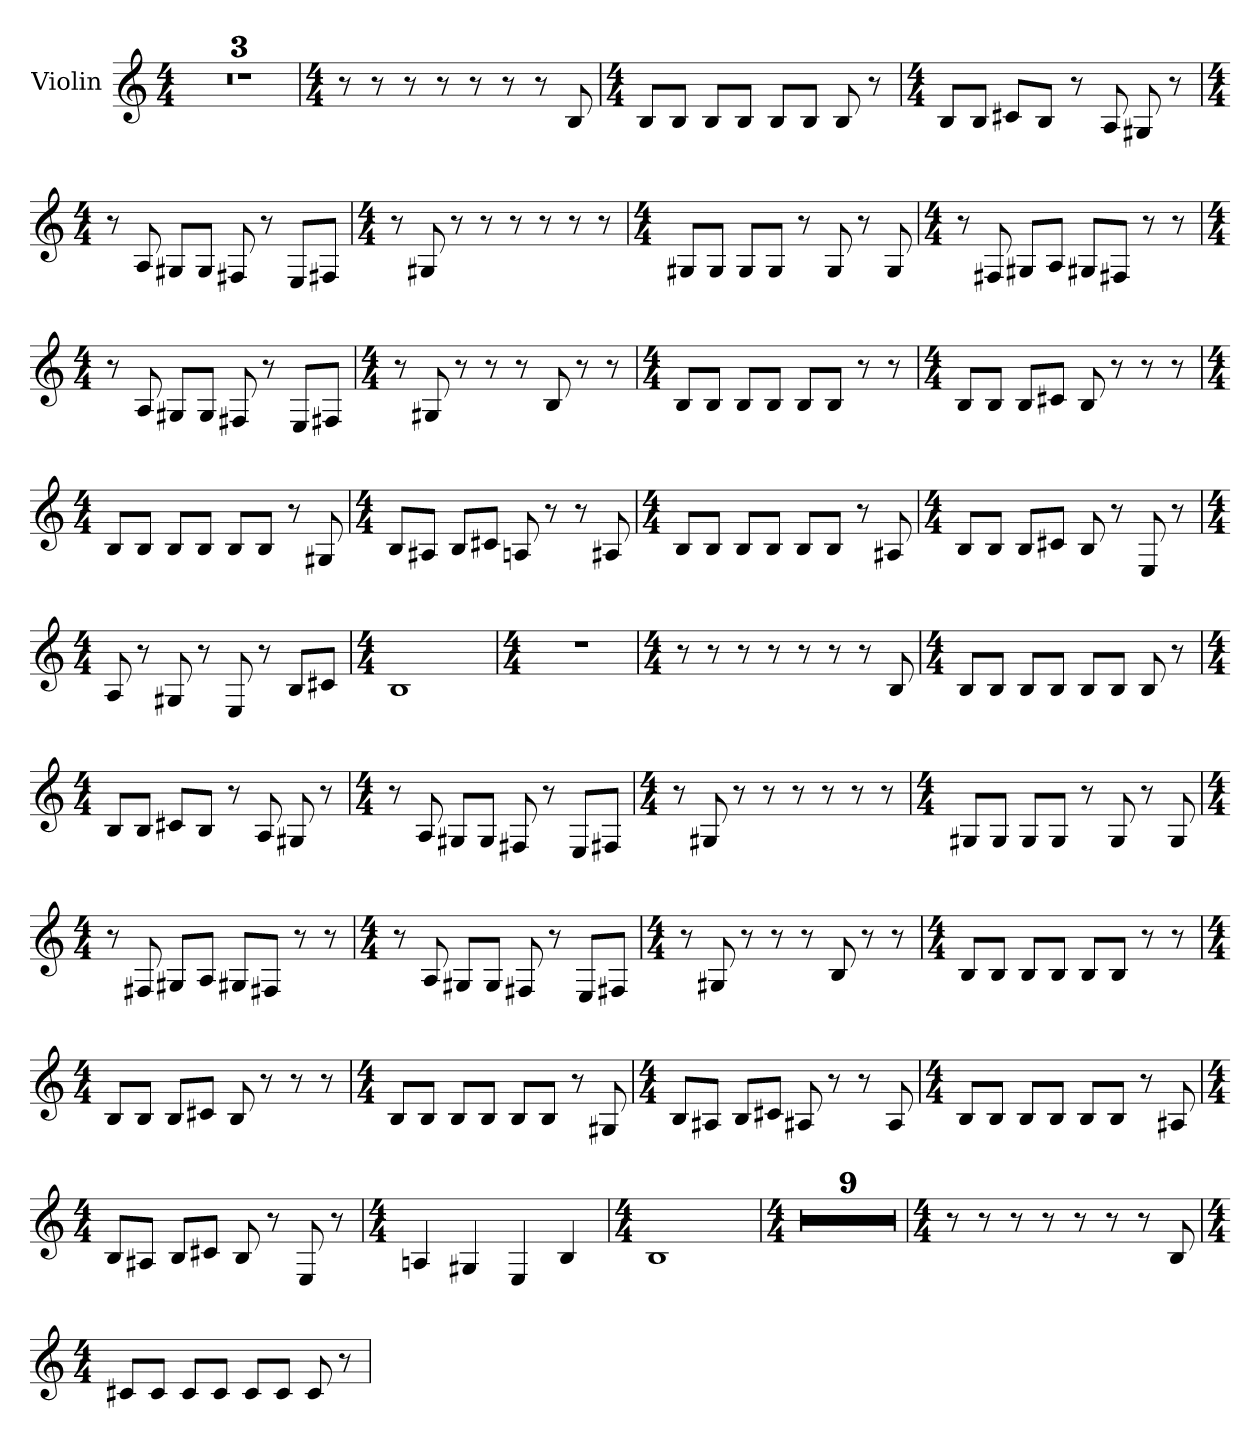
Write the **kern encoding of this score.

**kern
*part1
*staff1
*I"Violin
*I'Vln
*M4/4
=
1r
=
*M4/4
1r
=
*M4/4
1r
=
*M4/4
8r
8r
8r
8r
8r
8r
8r
8B
=
*M4/4
8BL
8BJ
8BL
8BJ
8BL
8BJ
8B
8r
=
*M4/4
8BL
8BJ
8c#XL
8BJ
8r
8A
8G#X
8r
=
*M4/4
8r
8A
8G#XL
8G#J
8F#X
8r
8EL
8F#XJ
=
*M4/4
8r
8G#X
8r
8r
8r
8r
8r
8r
=
*M4/4
8G#XL
8G#J
8G#L
8G#J
8r
8G#
8r
8G#
=
*M4/4
8r
8F#X
8G#XL
8AJ
8G#XL
8F#XJ
8r
8r
=
*M4/4
8r
8A
8G#XL
8G#J
8F#X
8r
8EL
8F#XJ
=
*M4/4
8r
8G#X
8r
8r
8r
8B
8r
8r
=
*M4/4
8BL
8BJ
8BL
8BJ
8BL
8BJ
8r
8r
=
*M4/4
8BL
8BJ
8BL
8c#XJ
8B
8r
8r
8r
=
*M4/4
8BL
8BJ
8BL
8BJ
8BL
8BJ
8r
8G#X
=
*M4/4
8BL
8A#XJ
8BL
8c#XJ
8An
8r
8r
8A#X
=
*M4/4
8BL
8BJ
8BL
8BJ
8BL
8BJ
8r
8A#X
=
*M4/4
8BL
8BJ
8BL
8c#XJ
8B
8r
8E
8r
=
*M4/4
8A
8r
8G#X
8r
8E
8r
8BL
8c#XJ
=
*M4/4
1B
=
*M4/4
1r
=
*M4/4
8r
8r
8r
8r
8r
8r
8r
8B
=
*M4/4
8BL
8BJ
8BL
8BJ
8BL
8BJ
8B
8r
=
*M4/4
8BL
8BJ
8c#XL
8BJ
8r
8A
8G#X
8r
=
*M4/4
8r
8A
8G#XL
8G#J
8F#X
8r
8EL
8F#XJ
=
*M4/4
8r
8G#X
8r
8r
8r
8r
8r
8r
=
*M4/4
8G#XL
8G#J
8G#L
8G#J
8r
8G#
8r
8G#
=
*M4/4
8r
8F#X
8G#XL
8AJ
8G#XL
8F#XJ
8r
8r
=
*M4/4
8r
8A
8G#XL
8G#J
8F#X
8r
8EL
8F#XJ
=
*M4/4
8r
8G#X
8r
8r
8r
8B
8r
8r
=
*M4/4
8BL
8BJ
8BL
8BJ
8BL
8BJ
8r
8r
=
*M4/4
8BL
8BJ
8BL
8c#XJ
8B
8r
8r
8r
=
*M4/4
8BL
8BJ
8BL
8BJ
8BL
8BJ
8r
8G#X
=
*M4/4
8BL
8A#XJ
8BL
8c#XJ
8A#X
8r
8r
8A#
=
*M4/4
8BL
8BJ
8BL
8BJ
8BL
8BJ
8r
8A#X
=
*M4/4
8BL
8A#XJ
8BL
8c#XJ
8B
8r
8E
8r
=
*M4/4
4An
4G#X
4E
4B
=
*M4/4
1B
=
*M4/4
1r
=
*M4/4
1r
=
*M4/4
1r
=
*M4/4
1r
=
*M4/4
1r
=
*M4/4
1r
=
*M4/4
1r
=
*M4/4
1r
=
*M4/4
1r
=
*M4/4
8r
8r
8r
8r
8r
8r
8r
8B
=
*M4/4
8c#XL
8c#J
8c#L
8c#J
8c#L
8c#J
8c#
8r
=
*-
